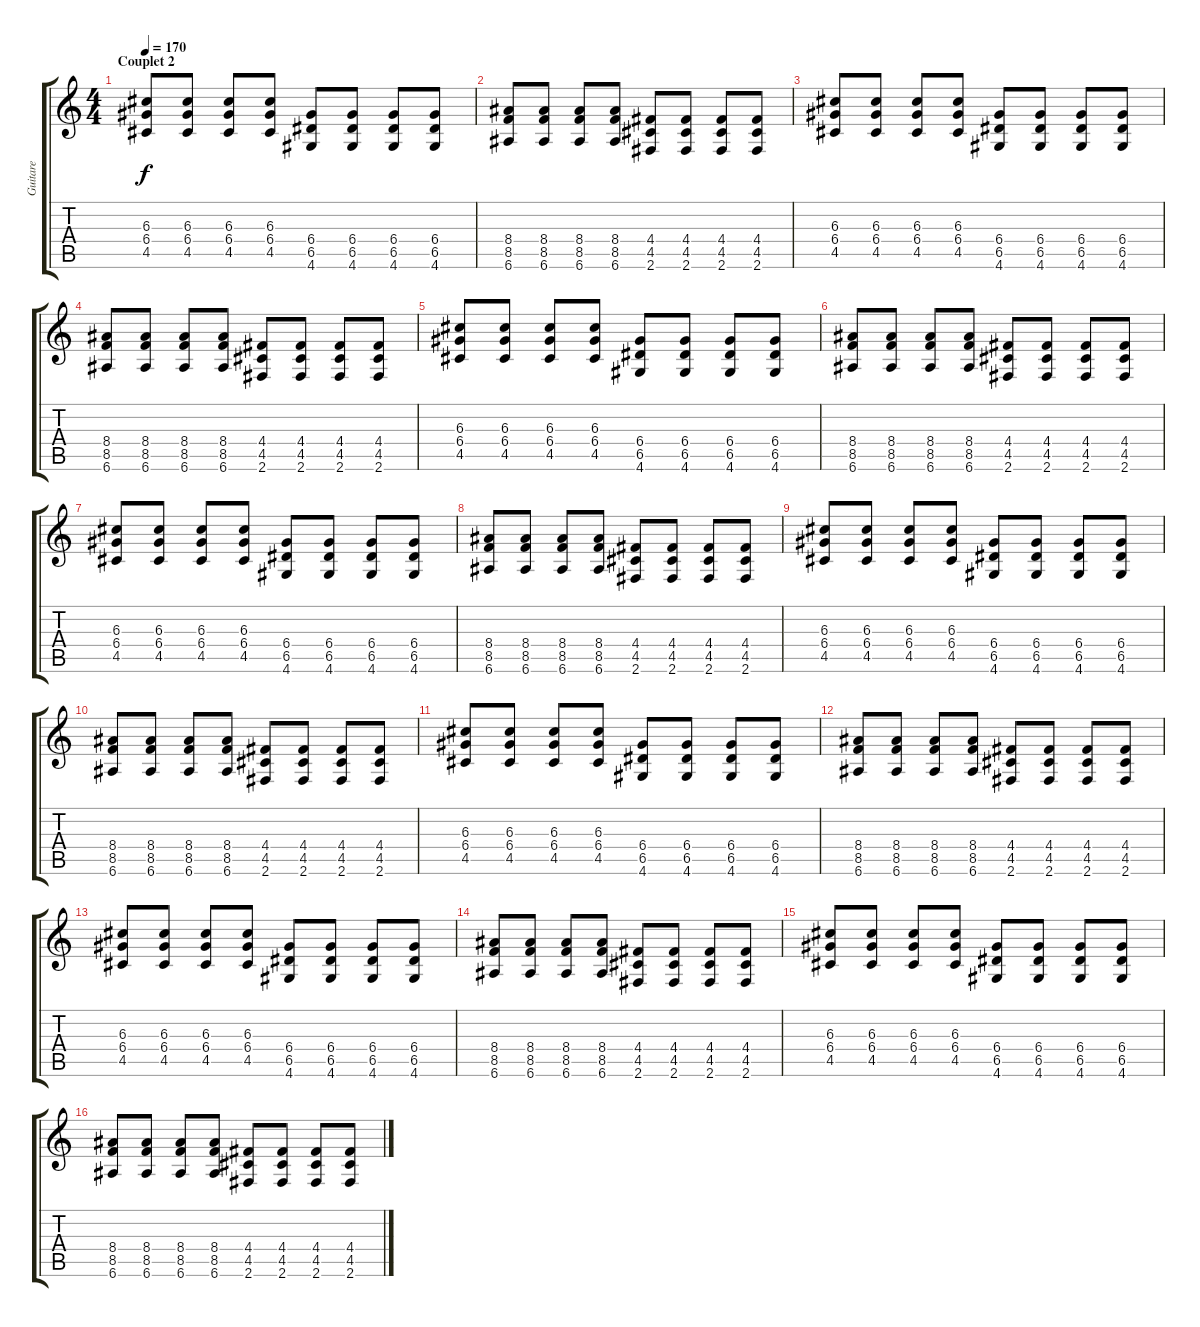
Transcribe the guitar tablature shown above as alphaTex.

\track ("Guitare" "Guitare") {instrument overdrivenguitar}
\staff {score tabs}
\tuning (E4 B3 G3 D3 A2 E2) {hide}
\ts (4 4)
\section ("" "Couplet 2")
\tempo 170
\clef g2
\ks c
(6.3 6.4 4.5).8{dy f instrument electricguitarmuted} (6.3 6.4 4.5).8 (6.3 6.4 4.5).8 (6.3 6.4 4.5).8 (6.4 6.5 4.6).8 (6.4 6.5 4.6).8 (6.4 6.5 4.6).8 (6.4 6.5 4.6).8 |
(8.4 8.5 6.6).8 (8.4 8.5 6.6).8 (8.4 8.5 6.6).8 (8.4 8.5 6.6).8 (4.4 4.5 2.6).8 (4.4 4.5 2.6).8 (4.4 4.5 2.6).8 (4.4 4.5 2.6).8 |
(6.3 6.4 4.5).8 (6.3 6.4 4.5).8 (6.3 6.4 4.5).8 (6.3 6.4 4.5).8 (6.4 6.5 4.6).8 (6.4 6.5 4.6).8 (6.4 6.5 4.6).8 (6.4 6.5 4.6).8 |
(8.4 8.5 6.6).8 (8.4 8.5 6.6).8 (8.4 8.5 6.6).8 (8.4 8.5 6.6).8 (4.4 4.5 2.6).8 (4.4 4.5 2.6).8 (4.4 4.5 2.6).8 (4.4 4.5 2.6).8 |
(6.3 6.4 4.5).8 (6.3 6.4 4.5).8 (6.3 6.4 4.5).8 (6.3 6.4 4.5).8 (6.4 6.5 4.6).8 (6.4 6.5 4.6).8 (6.4 6.5 4.6).8 (6.4 6.5 4.6).8 |
(8.4 8.5 6.6).8 (8.4 8.5 6.6).8 (8.4 8.5 6.6).8 (8.4 8.5 6.6).8 (4.4 4.5 2.6).8 (4.4 4.5 2.6).8 (4.4 4.5 2.6).8 (4.4 4.5 2.6).8 |
(6.3 6.4 4.5).8 (6.3 6.4 4.5).8 (6.3 6.4 4.5).8 (6.3 6.4 4.5).8 (6.4 6.5 4.6).8 (6.4 6.5 4.6).8 (6.4 6.5 4.6).8 (6.4 6.5 4.6).8 |
(8.4 8.5 6.6).8 (8.4 8.5 6.6).8 (8.4 8.5 6.6).8 (8.4 8.5 6.6).8 (4.4 4.5 2.6).8 (4.4 4.5 2.6).8 (4.4 4.5 2.6).8 (4.4 4.5 2.6).8 |
(6.3 6.4 4.5).8 (6.3 6.4 4.5).8 (6.3 6.4 4.5).8 (6.3 6.4 4.5).8 (6.4 6.5 4.6).8 (6.4 6.5 4.6).8 (6.4 6.5 4.6).8 (6.4 6.5 4.6).8 |
(8.4 8.5 6.6).8 (8.4 8.5 6.6).8 (8.4 8.5 6.6).8 (8.4 8.5 6.6).8 (4.4 4.5 2.6).8 (4.4 4.5 2.6).8 (4.4 4.5 2.6).8 (4.4 4.5 2.6).8 |
(6.3 6.4 4.5).8 (6.3 6.4 4.5).8 (6.3 6.4 4.5).8 (6.3 6.4 4.5).8 (6.4 6.5 4.6).8 (6.4 6.5 4.6).8 (6.4 6.5 4.6).8 (6.4 6.5 4.6).8 |
(8.4 8.5 6.6).8 (8.4 8.5 6.6).8 (8.4 8.5 6.6).8 (8.4 8.5 6.6).8 (4.4 4.5 2.6).8 (4.4 4.5 2.6).8 (4.4 4.5 2.6).8 (4.4 4.5 2.6).8 |
(6.3 6.4 4.5).8 (6.3 6.4 4.5).8 (6.3 6.4 4.5).8 (6.3 6.4 4.5).8 (6.4 6.5 4.6).8 (6.4 6.5 4.6).8 (6.4 6.5 4.6).8 (6.4 6.5 4.6).8 |
(8.4 8.5 6.6).8 (8.4 8.5 6.6).8 (8.4 8.5 6.6).8 (8.4 8.5 6.6).8 (4.4 4.5 2.6).8 (4.4 4.5 2.6).8 (4.4 4.5 2.6).8 (4.4 4.5 2.6).8 |
(6.3 6.4 4.5).8 (6.3 6.4 4.5).8 (6.3 6.4 4.5).8 (6.3 6.4 4.5).8 (6.4 6.5 4.6).8 (6.4 6.5 4.6).8 (6.4 6.5 4.6).8 (6.4 6.5 4.6).8 |
(8.4 8.5 6.6).8 (8.4 8.5 6.6).8 (8.4 8.5 6.6).8 (8.4 8.5 6.6).8 (4.4 4.5 2.6).8{instrument overdrivenguitar} (4.4 4.5 2.6).8 (4.4 4.5 2.6).8 (4.4 4.5 2.6).8
